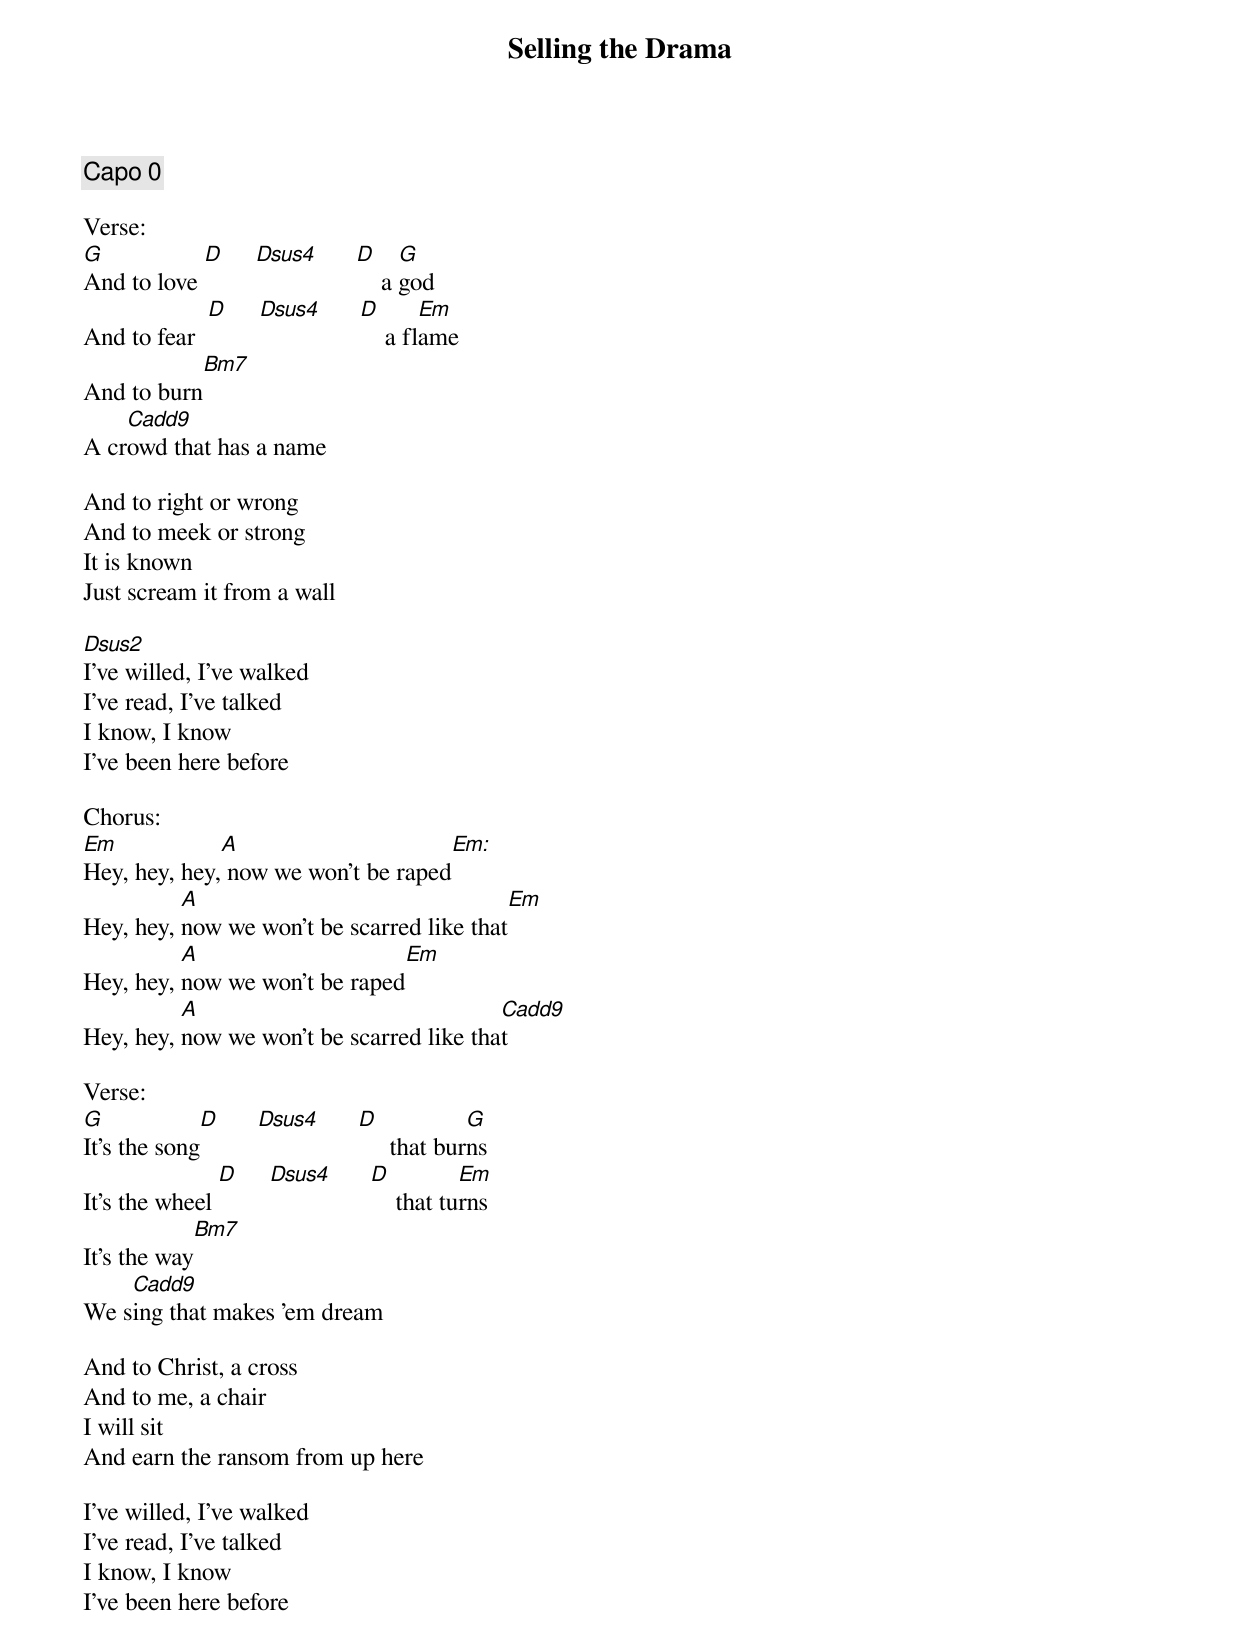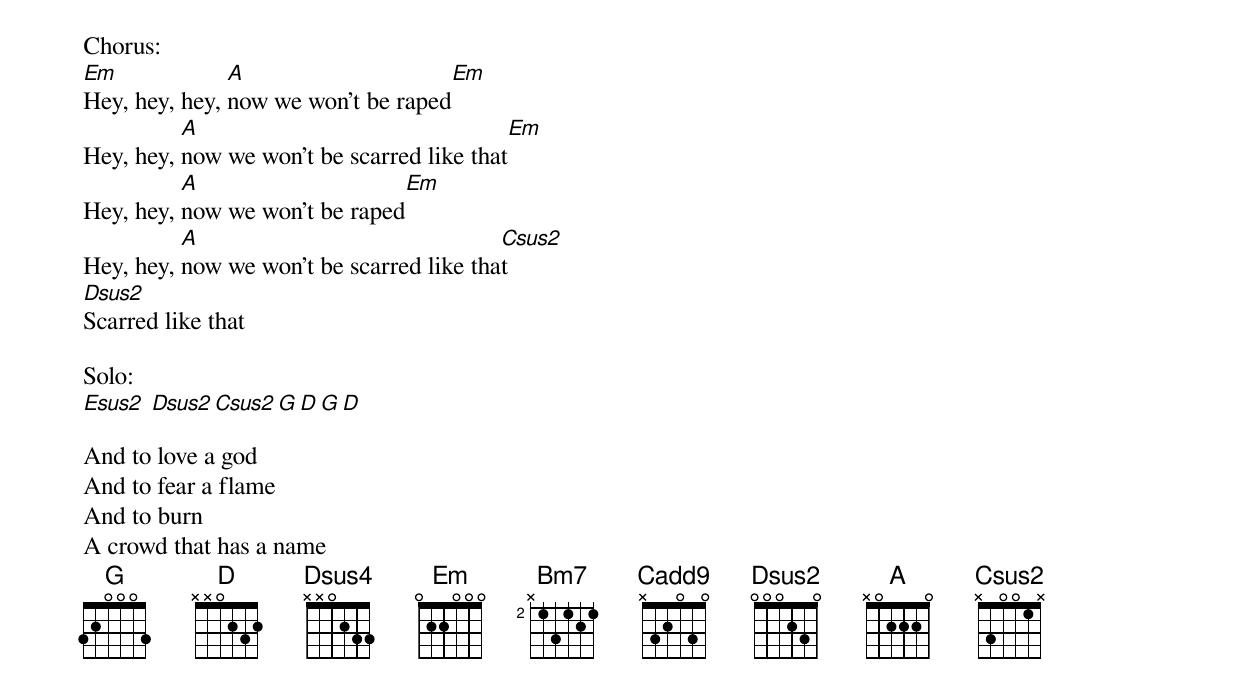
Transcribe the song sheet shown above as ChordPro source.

{title:Selling the Drama}
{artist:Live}
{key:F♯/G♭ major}
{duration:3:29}
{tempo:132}
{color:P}

{comment: Capo 0}

Verse:
[G]And to love [D]     [Dsus4]      [D]    a [G]god
And to fear  [D]     [Dsus4]      [D]    a fl[Em]ame
And to burn[Bm7]
A cr[Cadd9]owd that has a name

And to right or wrong
And to meek or strong
It is known
Just scream it from a wall

[Dsus2]I've willed, I've walked
I've read, I've talked
I know, I know
I've been here before

Chorus:
[Em]Hey, hey, hey,[A] now we won't be raped[Em:]
Hey, hey, [A]now we won't be scarred like that[Em]
Hey, hey, [A]now we won't be raped[Em]
Hey, hey, [A]now we won't be scarred like tha[Cadd9]t

Verse:
[G]It's the song[D]      [Dsus4]      [D]     that bur[G]ns
It's the wheel [D]     [Dsus4]      [D]    that tu[Em]rns
It's the way[Bm7]
We s[Cadd9]ing that makes 'em dream

And to Christ, a cross
And to me, a chair
I will sit
And earn the ransom from up here

I've willed, I've walked
I've read, I've talked
I know, I know
I've been here before

Chorus:
[Em]Hey, hey, hey, [A]now we won't be raped[Em]
Hey, hey, [A]now we won't be scarred like that[Em]
Hey, hey, [A]now we won't be raped[Em]
Hey, hey, [A]now we won't be scarred like tha[Csus2]t
[Dsus2]Scarred like that

Solo:
[Esus2] [Dsus2][Csus2][G][D][G][D]

And to love a god
And to fear a flame
And to burn
A crowd that has a name
